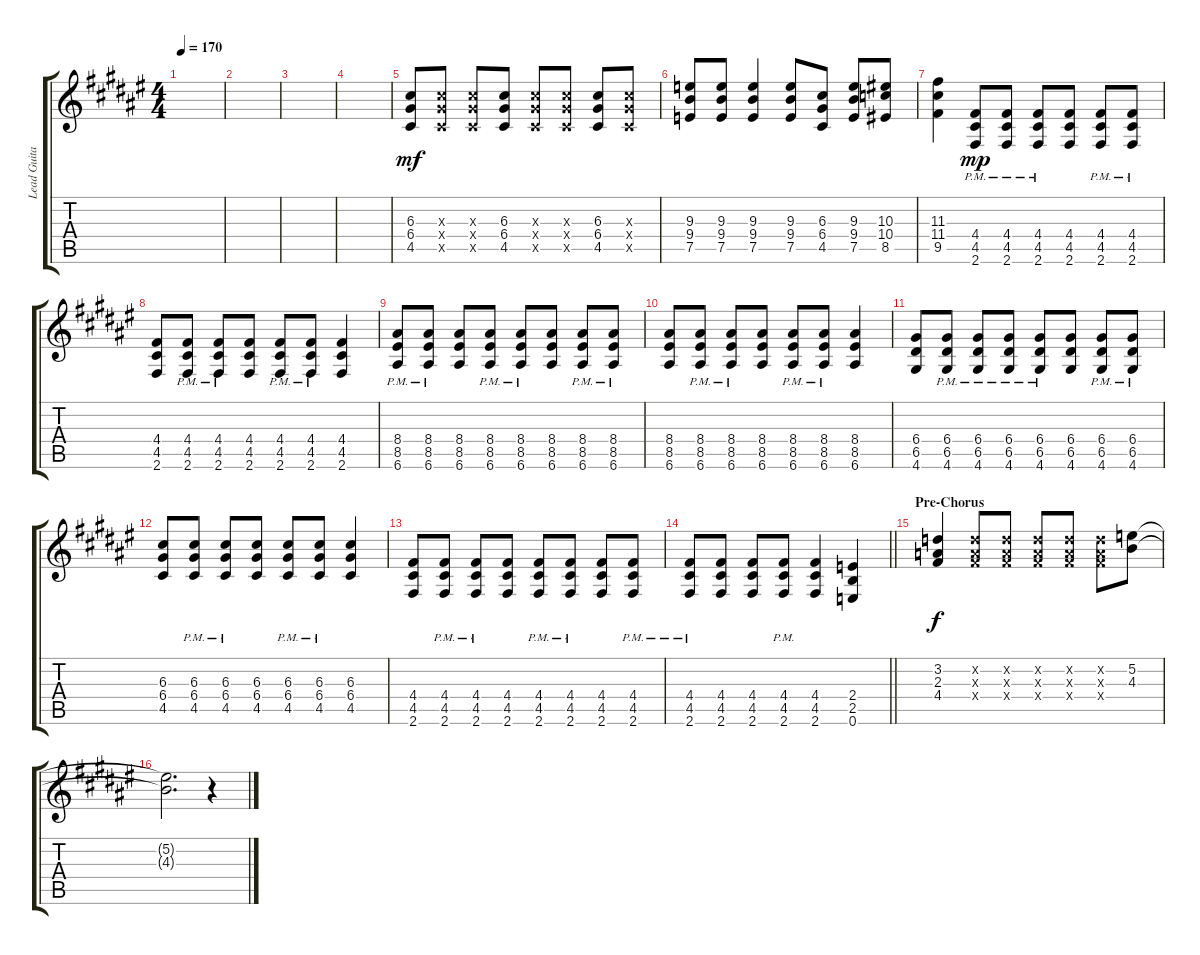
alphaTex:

\track ("Lead Guitar" "Lead Guita") {instrument overdrivenguitar}
\staff {score tabs}
\tuning (E4 B3 G3 D3 A2 E2) {hide}
\ts (4 4)
\tempo 170
\clef g2
\ks f#
|
|
|
|
(6.3 6.4 4.5).8{dy mf} (6.3{x} 6.4{x} 4.5{x}).8 (6.3{x} 6.4{x} 4.5{x}).8 (6.3 6.4 4.5).8 (6.3{x} 6.4{x} 4.5{x}).8 (6.3{x} 6.4{x} 4.5{x}).8 (6.3 6.4 4.5).8 (6.3{x} 6.4{x} 4.5{x}).8 |
(9.3 9.4 7.5).8 (9.3 9.4 7.5).8 (9.3 9.4 7.5).4 (9.3 9.4 7.5).8 (6.3 6.4 4.5).8 (9.3 9.4 7.5).8 (10.3 10.4 8.5).8 |
(11.3 11.4 9.5).4 (4.4{pm} 4.5{pm} 2.6{pm}).8{dy mp} (4.4{pm} 4.5{pm} 2.6{pm}).8 (4.4{pm} 4.5{pm} 2.6{pm}).8 (4.4 4.5 2.6).8 (4.4{pm} 4.5{pm} 2.6{pm}).8 (4.4{pm} 4.5{pm} 2.6{pm}).8 |
(4.4 4.5 2.6).8 (4.4{pm} 4.5{pm} 2.6{pm}).8 (4.4{pm} 4.5{pm} 2.6{pm}).8 (4.4 4.5 2.6).8 (4.4{pm} 4.5{pm} 2.6{pm}).8 (4.4{pm} 4.5{pm} 2.6{pm}).8 (4.4 4.5 2.6).4 |
(8.4{pm} 8.5{pm} 6.6{pm}).8 (8.4{pm} 8.5{pm} 6.6{pm}).8 (8.4 8.5 6.6).8 (8.4{pm} 8.5{pm} 6.6{pm}).8 (8.4{pm} 8.5{pm} 6.6{pm}).8 (8.4 8.5 6.6).8 (8.4{pm} 8.5{pm} 6.6{pm}).8 (8.4{pm} 8.5{pm} 6.6{pm}).8 |
(8.4 8.5 6.6).8 (8.4{pm} 8.5{pm} 6.6{pm}).8 (8.4{pm} 8.5{pm} 6.6{pm}).8 (8.4 8.5 6.6).8 (8.4{pm} 8.5{pm} 6.6{pm}).8 (8.4{pm} 8.5{pm} 6.6{pm}).8 (8.4 8.5 6.6).4 |
(6.4 6.5 4.6).8 (6.4{pm} 6.5{pm} 4.6{pm}).8 (6.4{pm} 6.5{pm} 4.6{pm}).8 (6.4{pm} 6.5{pm} 4.6{pm}).8 (6.4{pm} 6.5{pm} 4.6{pm}).8 (6.4 6.5 4.6).8 (6.4{pm} 6.5{pm} 4.6{pm}).8 (6.4{pm} 6.5{pm} 4.6{pm}).8 |
(6.3 6.4 4.5).8 (6.3{pm} 6.4{pm} 4.5{pm}).8 (6.3{pm} 6.4{pm} 4.5{pm}).8 (6.3 6.4 4.5).8 (6.3{pm} 6.4{pm} 4.5{pm}).8 (6.3{pm} 6.4{pm} 4.5{pm}).8 (6.3 6.4 4.5).4 |
(4.4 4.5 2.6).8 (4.4{pm} 4.5{pm} 2.6{pm}).8 (4.4{pm} 4.5{pm} 2.6{pm}).8 (4.4 4.5 2.6).8 (4.4{pm} 4.5{pm} 2.6{pm}).8 (4.4{pm} 4.5{pm} 2.6{pm}).8 (4.4 4.5 2.6).8 (4.4{pm} 4.5{pm} 2.6{pm}).8 |
\barLineRight lightlight
(4.4{pm} 4.5{pm} 2.6{pm}).8 (4.4 4.5 2.6).8 (4.4 4.5 2.6).8 (4.4{pm} 4.5{pm} 2.6{pm}).8 (4.4 4.5 2.6).4 (2.4 2.5 0.6).4 |
\section ("" "Pre-Chorus")
(3.2 2.3 4.4).4{dy f} (3.2{x} 2.3{x} 4.4{x}).8 (3.2{x} 2.3{x} 4.4{x}).8 (3.2{x} 2.3{x} 4.4{x}).8 (3.2{x} 2.3{x} 4.4{x}).8 (3.2{x} 2.3{x} 4.4{x}).8 (5.2 4.3).8 |
(5.2{t} 4.3{t}).2{d} r.4
